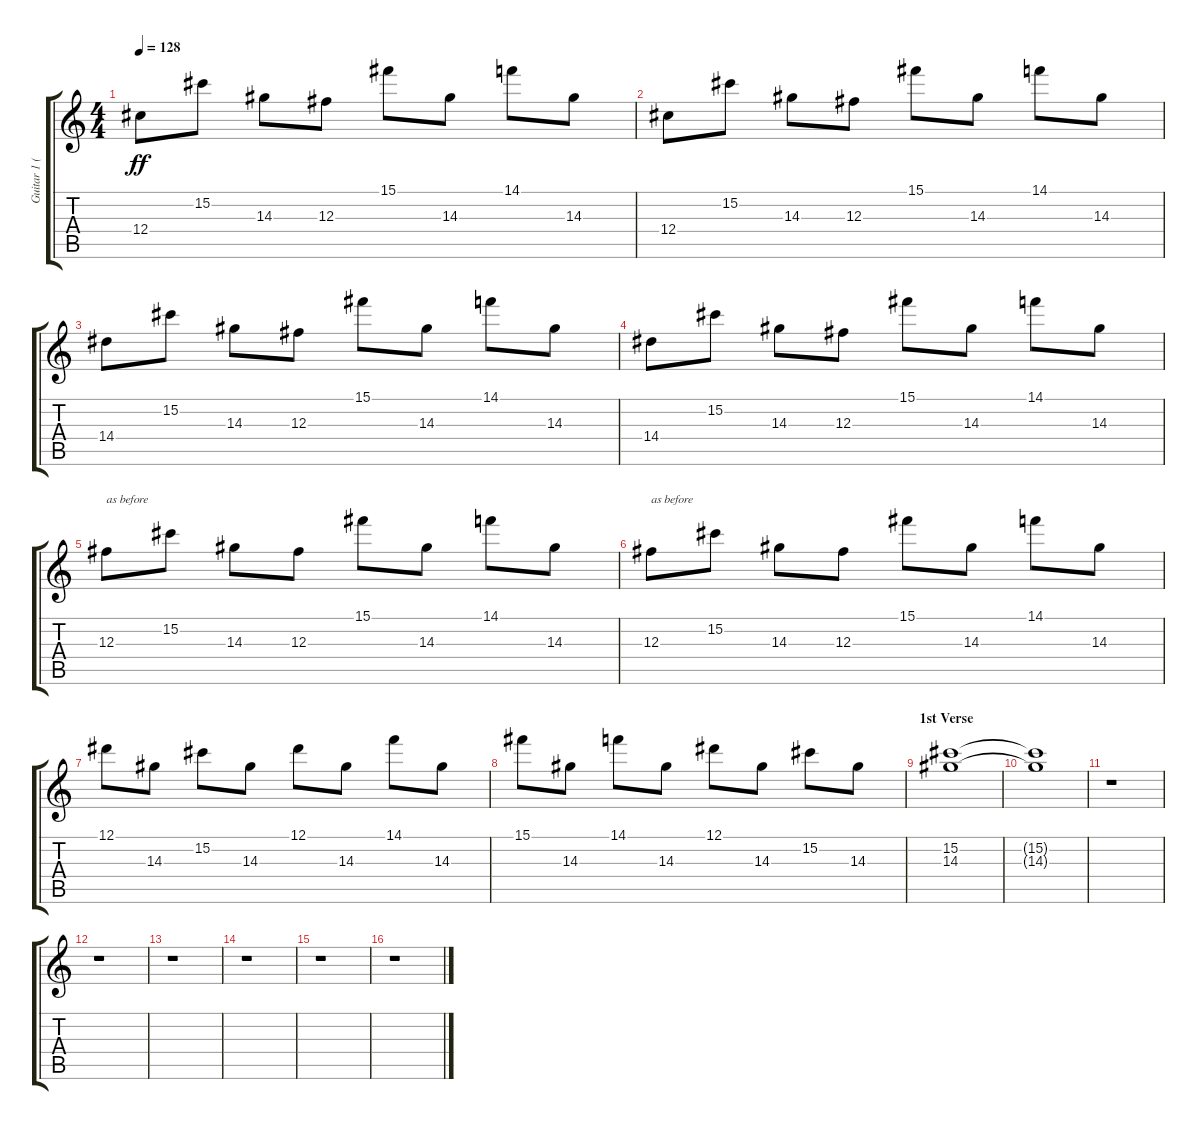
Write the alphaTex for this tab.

\track ("Guitar 1 (Slash)" "Guitar 1 (") {instrument overdrivenguitar}
\staff {score tabs}
\tuning (Eb4 Bb3 Gb3 Db3 Ab2 Eb2) {hide}
\ts (4 4)
\tempo 128
\clef g2
\ks c
12.4.8{dy ff} 15.2.8 14.3.8 12.3.8 15.1.8 14.3.8 14.1.8 14.3.8 |
12.4.8 15.2.8 14.3.8 12.3.8 15.1.8 14.3.8 14.1.8 14.3.8 |
14.4.8 15.2.8 14.3.8 12.3.8 15.1.8 14.3.8 14.1.8 14.3.8 |
14.4.8 15.2.8 14.3.8 12.3.8 15.1.8 14.3.8 14.1.8 14.3.8 |
12.3.8{txt "as before"} 15.2.8 14.3.8 12.3.8 15.1.8 14.3.8 14.1.8 14.3.8 |
12.3.8{txt "as before"} 15.2.8 14.3.8 12.3.8 15.1.8 14.3.8 14.1.8 14.3.8 |
12.1.8 14.3.8 15.2.8 14.3.8 12.1.8 14.3.8 14.1.8 14.3.8 |
15.1.8 14.3.8 14.1.8 14.3.8 12.1.8 14.3.8 15.2.8 14.3.8 |
\section ("" "1st Verse")
(15.2 14.3).1 |
(15.2{t} 14.3{t}).1 |
r.1 |
r.1 |
r.1 |
r.1 |
r.1 |
r.1
